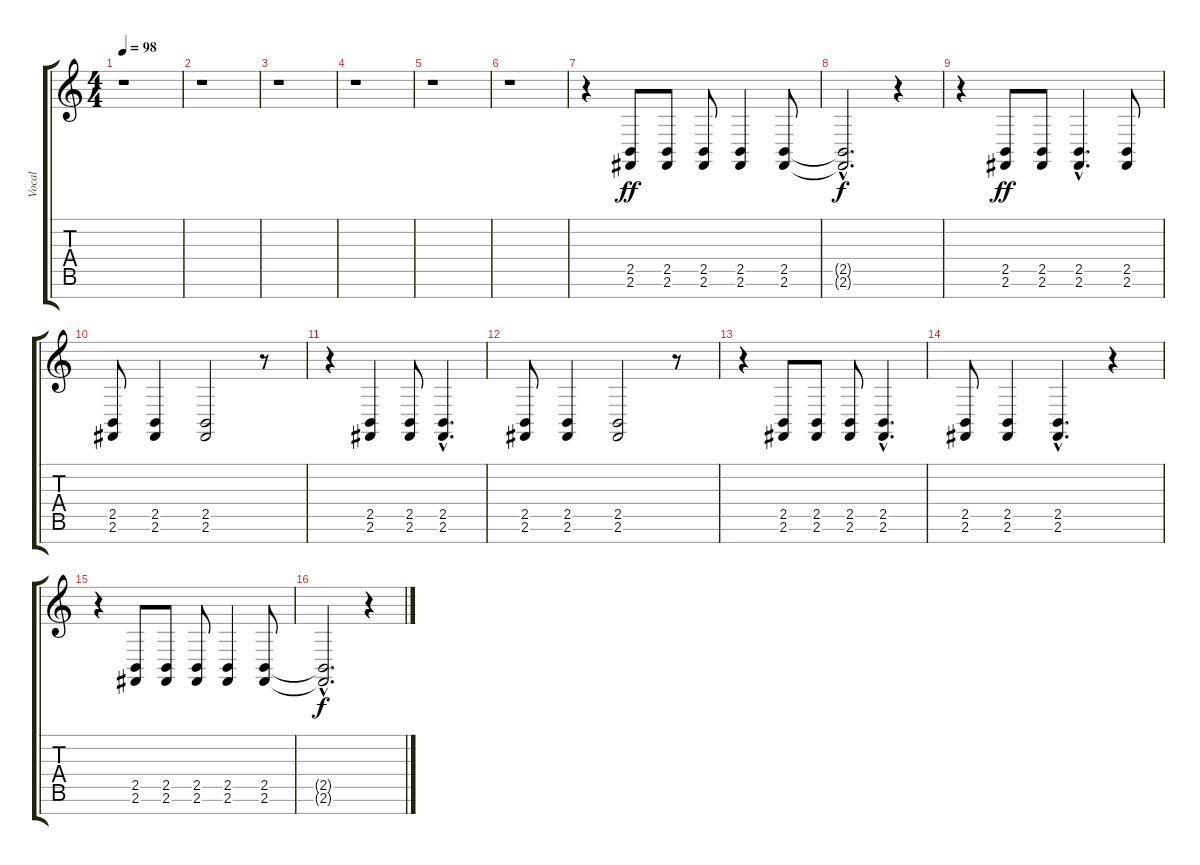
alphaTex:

\track ("Vocal" "Vocal") {instrument accordion}
\staff {score tabs}
\tuning (E4 B3 G3 D3 A2 E2 B1) {hide}
\ts (4 4)
\tempo 98
\clef g2
\ks c
r.1{dy ff} |
r.1 |
r.1 |
r.1 |
r.1 |
r.1 |
r.4 (2.5 2.6).8 (2.5 2.6).8 (2.5 2.6).8 (2.5 2.6).4 (2.5 2.6).8 |
(2.5{hac t} 2.6{hac t}).2{d dy f} r.4 |
r.4 (2.5 2.6).8{dy ff} (2.5 2.6).8 (2.5{hac} 2.6{hac}).4{d} (2.5 2.6).8 |
(2.5 2.6).8 (2.5 2.6).4 (2.5 2.6).2 r.8 |
r.4 (2.5 2.6).4 (2.5 2.6).8 (2.5{hac} 2.6{hac}).4{d} |
(2.5 2.6).8 (2.5 2.6).4 (2.5 2.6).2 r.8 |
r.4 (2.5 2.6).8 (2.5 2.6).8 (2.5 2.6).8 (2.5{hac} 2.6{hac}).4{d} |
(2.5 2.6).8 (2.5 2.6).4 (2.5{hac} 2.6{hac}).4{d} r.4 |
r.4 (2.5 2.6).8 (2.5 2.6).8 (2.5 2.6).8 (2.5 2.6).4 (2.5 2.6).8 |
(2.5{hac t} 2.6{hac t}).2{d dy f} r.4
